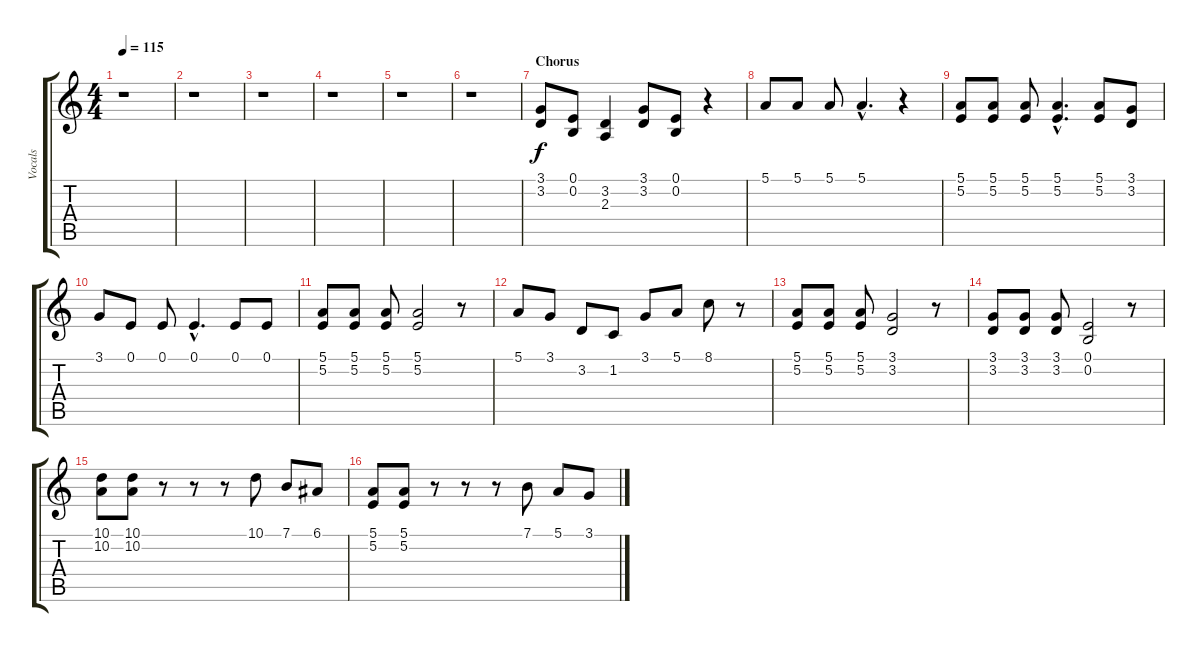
\track ("Vocals" "Vocals") {instrument altosax}
\staff {score tabs}
\tuning (E4 B3 G3 D3 A2 E2) {hide}
\ts (4 4)
\tempo 115
\clef g2
\ks c
r.1{dy f} |
r.1 |
r.1 |
r.1 |
r.1 |
r.1 |
\section ("" "Chorus")
(3.1 3.2).8 (0.1 0.2).8 (3.2 2.3).4 (3.1 3.2).8 (0.1 0.2).8 r.4 |
5.1.8 5.1.8 5.1.8 5.1{hac}.4{d} r.4 |
(5.1 5.2).8 (5.1 5.2).8 (5.1 5.2).8 (5.1{hac} 5.2{hac}).4{d} (5.1 5.2).8 (3.1 3.2).8 |
3.1.8 0.1.8 0.1.8 0.1{hac}.4{d} 0.1.8 0.1.8 |
(5.1 5.2).8 (5.1 5.2).8 (5.1 5.2).8 (5.1 5.2).2 r.8 |
5.1.8 3.1.8 3.2.8 1.2.8 3.1.8 5.1.8 8.1.8 r.8 |
(5.1 5.2).8 (5.1 5.2).8 (5.1 5.2).8 (3.1 3.2).2 r.8 |
(3.1 3.2).8 (3.1 3.2).8 (3.1 3.2).8 (0.1 0.2).2 r.8 |
(10.1 10.2).8 (10.1 10.2).8 r.8 r.8 r.8 10.1.8 7.1.8 6.1.8 |
(5.1 5.2).8 (5.1 5.2).8 r.8 r.8 r.8 7.1.8 5.1.8 3.1.8
